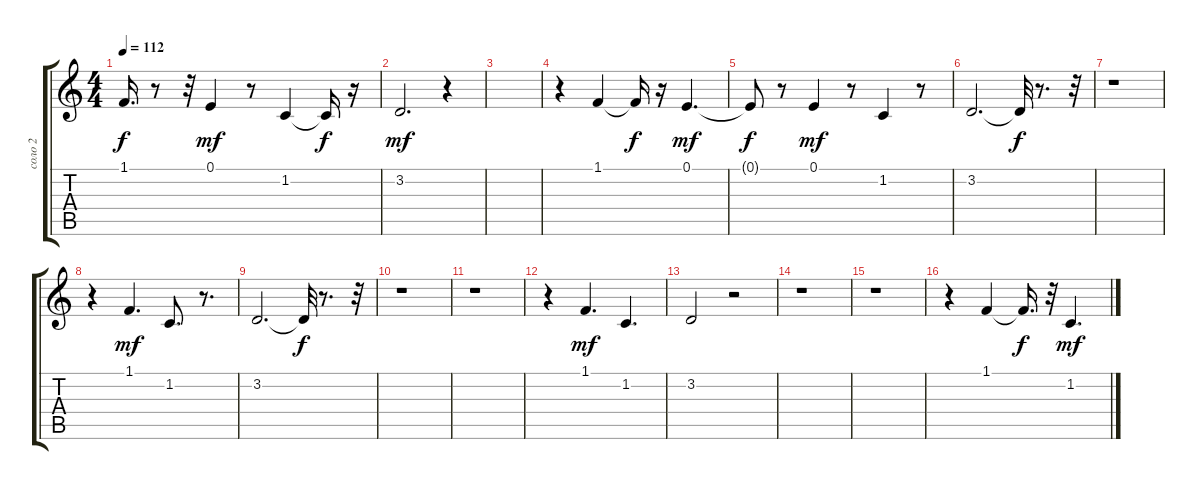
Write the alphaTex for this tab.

\track ("соло 2" "соло 2") {instrument glockenspiel}
\staff {score tabs}
\tuning (E4 B3 G3 D3 A2 E2) {hide}
\ts (4 4)
\tempo 112
\clef g2
\ks c
1.1{t}.16{d dy f} r.8 r.32 0.1.4{dy mf} r.8 1.2.4 1.2{t}.16{dy f} r.16 |
3.2.2{d dy mf} r.4 |
|
r.4 1.1.4 1.1{t}.16{dy f} r.16 0.1.4{d dy mf} |
0.1{t}.8{dy f} r.8 0.1.4{dy mf} r.8 1.2.4 r.8 |
3.2.2{d} 3.2{t}.32{dy f} r.8{d} r.32 |
r.1 |
r.4 1.1.4{d dy mf} 1.2.8{d} r.8{d} |
3.2.2{d} 3.2{t}.32{dy f} r.8{d} r.32 |
r.1 |
r.1 |
r.4 1.1.4{d dy mf} 1.2.4{d} |
3.2.2 r.2 |
r.1 |
r.1 |
r.4 1.1.4 1.1{t}.16{d dy f} r.32 1.2.4{d dy mf}
